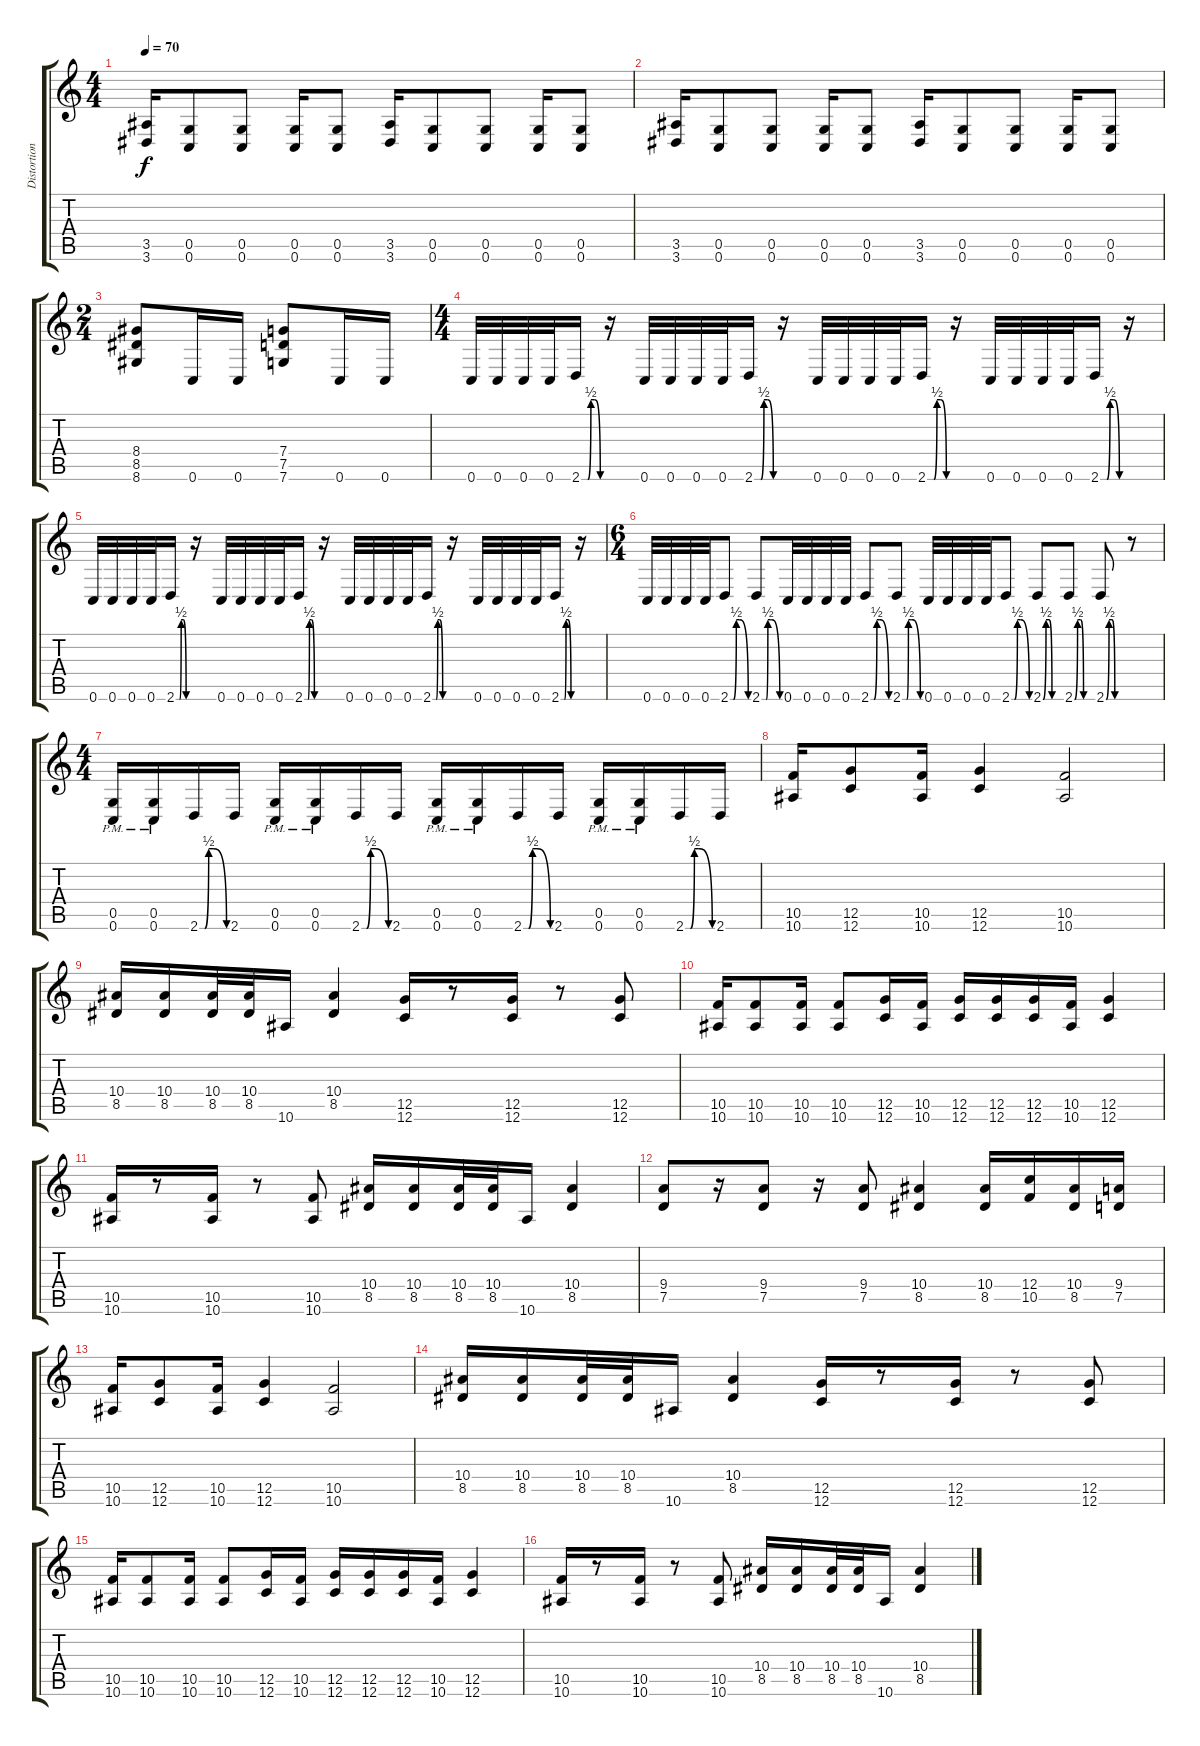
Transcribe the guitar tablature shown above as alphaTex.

\track ("Distortion 2" "Distortion") {instrument distortionguitar}
\staff {score tabs}
\tuning (D4 A3 F3 C3 G2 C2) {hide}
\ts (4 4)
\tempo 70
\clef g2
\ks c
(3.5 3.6).16{dy f} (0.5 0.6).8 (0.5 0.6).8 (0.5 0.6).16 (0.5 0.6).8 (3.5 3.6).16 (0.5 0.6).8 (0.5 0.6).8 (0.5 0.6).16 (0.5 0.6).8 |
(3.5 3.6).16 (0.5 0.6).8 (0.5 0.6).8 (0.5 0.6).16 (0.5 0.6).8 (3.5 3.6).16 (0.5 0.6).8 (0.5 0.6).8 (0.5 0.6).16 (0.5 0.6).8 |
\ts (2 4)
(8.4 8.5 8.6).8 0.6.16 0.6.16 (7.4 7.5 7.6).8 0.6.16 0.6.16 |
\ts (4 4)
0.6.32 0.6.32 0.6.32 0.6.32 2.6{be (custom 0 0 10 0 15 0 20 0 30 2 42 2 60 0)}.16 r.16 0.6.32 0.6.32 0.6.32 0.6.32 2.6{be (custom 0 0 10 0 15 0 20 0 30 2 42 2 60 0)}.16 r.16 0.6.32 0.6.32 0.6.32 0.6.32 2.6{be (custom 0 0 10 0 15 0 20 0 30 2 42 2 60 0)}.16 r.16 0.6.32 0.6.32 0.6.32 0.6.32 2.6{be (custom 0 0 10 0 15 0 20 0 30 2 42 2 60 0)}.16 r.16 |
0.6.32 0.6.32 0.6.32 0.6.32 2.6{be (custom 0 0 10 0 15 0 20 0 30 2 42 2 60 0)}.16 r.16 0.6.32 0.6.32 0.6.32 0.6.32 2.6{be (custom 0 0 10 0 15 0 20 0 30 2 42 2 60 0)}.16 r.16 0.6.32 0.6.32 0.6.32 0.6.32 2.6{be (custom 0 0 10 0 15 0 20 0 30 2 42 2 60 0)}.16 r.16 0.6.32 0.6.32 0.6.32 0.6.32 2.6{be (custom 0 0 10 0 15 0 20 0 30 2 42 2 60 0)}.16 r.16 |
\ts (6 4)
0.6.32 0.6.32 0.6.32 0.6.32 2.6{be (custom 0 0 10 0 20 2 30 2 60 0)}.8 2.6{be (custom 0 0 8 0 10 0 14 0 20 2 28 2 30 2 32 2 60 0)}.8 0.6.32 0.6.32 0.6.32 0.6.32 2.6{be (custom 0 0 10 0 20 2 30 2 60 0)}.8 2.6{be (custom 0 0 8 0 10 0 14 0 20 2 28 2 30 2 32 2 60 0)}.8 0.6.32 0.6.32 0.6.32 0.6.32 2.6{be (custom 0 0 10 0 20 2 30 2 60 0)}.8 2.6{be (custom 0 0 10 2 20 2 30 0 60 0)}.8 2.6{be (custom 0 0 10 2 20 2 30 0 60 0)}.8 2.6{be (custom 0 0 10 2 20 2 30 0 60 0)}.8 r.8 |
\ts (4 4)
(0.5{pm} 0.6{pm}).16 (0.5{pm} 0.6{pm}).16 2.6{be (custom 0 0 11 0 20 2 30 2 60 0)}.16 2.6.16 (0.5{pm} 0.6{pm}).16 (0.5{pm} 0.6{pm}).16 2.6{be (custom 0 0 9 0 11 0 20 2 30 2 60 0)}.16 2.6.16 (0.5{pm} 0.6{pm}).16 (0.5{pm} 0.6{pm}).16 2.6{be (custom 0 0 5 0 9 0 11 0 20 2 30 2 60 0)}.16 2.6.16 (0.5{pm} 0.6{pm}).16 (0.5{pm} 0.6{pm}).16 2.6{be (custom 0 0 9 0 11 0 20 2 30 2 60 0)}.16 2.6.16 |
(10.5 10.6).16 (12.5 12.6).8 (10.5 10.6).16 (12.5 12.6).4 (10.5 10.6).2 |
(10.4 8.5).16 (10.4 8.5).16 (10.4 8.5).32 (10.4 8.5).32 10.6.16 (10.4 8.5).4 (12.5 12.6).16 r.8 (12.5 12.6).16 r.8 (12.5 12.6).8 |
(10.5 10.6).16 (10.5 10.6).8 (10.5 10.6).16 (10.5 10.6).8 (12.5 12.6).16 (10.5 10.6).16 (12.5 12.6).16 (12.5 12.6).16 (12.5 12.6).16 (10.5 10.6).16 (12.5 12.6).4 |
(10.5 10.6).16 r.8 (10.5 10.6).16 r.8 (10.5 10.6).8 (10.4 8.5).16 (10.4 8.5).16 (10.4 8.5).32 (10.4 8.5).32 10.6.16 (10.4 8.5).4 |
(9.4 7.5).8 r.16 (9.4 7.5).8 r.16 (9.4 7.5).8 (10.4 8.5).4 (10.4 8.5).16 (12.4 10.5).16 (10.4 8.5).16 (9.4 7.5).16 |
(10.5 10.6).16 (12.5 12.6).8 (10.5 10.6).16 (12.5 12.6).4 (10.5 10.6).2 |
(10.4 8.5).16 (10.4 8.5).16 (10.4 8.5).32 (10.4 8.5).32 10.6.16 (10.4 8.5).4 (12.5 12.6).16 r.8 (12.5 12.6).16 r.8 (12.5 12.6).8 |
(10.5 10.6).16 (10.5 10.6).8 (10.5 10.6).16 (10.5 10.6).8 (12.5 12.6).16 (10.5 10.6).16 (12.5 12.6).16 (12.5 12.6).16 (12.5 12.6).16 (10.5 10.6).16 (12.5 12.6).4 |
(10.5 10.6).16 r.8 (10.5 10.6).16 r.8 (10.5 10.6).8 (10.4 8.5).16 (10.4 8.5).16 (10.4 8.5).32 (10.4 8.5).32 10.6.16 (10.4 8.5).4
